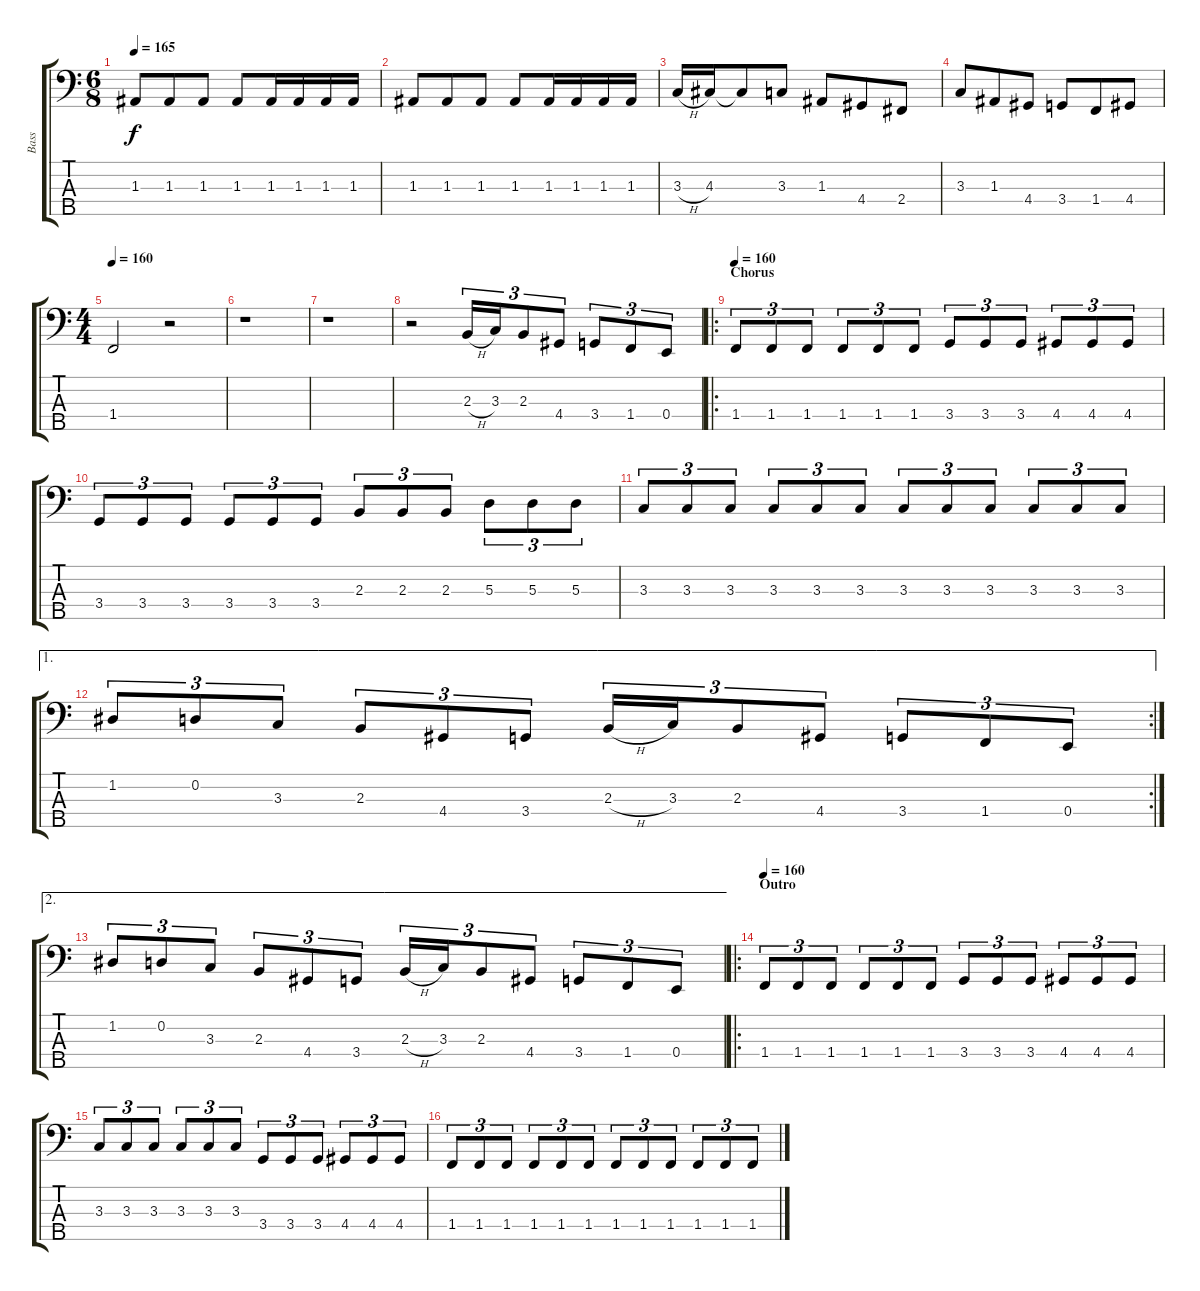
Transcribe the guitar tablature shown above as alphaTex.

\track ("Bass" "Bass") {instrument electricbassfinger}
\staff {score tabs}
\tuning (G2 D2 A1 E1 B0) {hide}
\ts (6 8)
\tempo 165
\clef f4
\ks c
1.3.8{dy f} 1.3.8 1.3.8 1.3.8 1.3.16 1.3.16 1.3.16 1.3.16 |
1.3.8 1.3.8 1.3.8 1.3.8 1.3.16 1.3.16 1.3.16 1.3.16 |
3.3{h}.16 4.3.16 4.3{t}.8 3.3.8 1.3.8 4.4.8 2.4.8 |
3.3.8 1.3.8 4.4.8 3.4.8 1.4.8 4.4.8 |
\ts (4 4)
\tempo 160
1.4.2 r.2 |
r.1 |
r.1 |
r.2 2.3{h}.16{tu (3 2)} 3.3.16{tu (3 2)} 2.3.8{tu (3 2)} 4.4.8{tu (3 2)} 3.4.8{tu (3 2)} 1.4.8{tu (3 2)} 0.4.8{tu (3 2)} |
\ro
\section ("" "Chorus")
\tempo 160
1.4.8{tu (3 2)} 1.4.8{tu (3 2)} 1.4.8{tu (3 2)} 1.4.8{tu (3 2)} 1.4.8{tu (3 2)} 1.4.8{tu (3 2)} 3.4.8{tu (3 2)} 3.4.8{tu (3 2)} 3.4.8{tu (3 2)} 4.4.8{tu (3 2)} 4.4.8{tu (3 2)} 4.4.8{tu (3 2)} |
3.4.8{tu (3 2)} 3.4.8{tu (3 2)} 3.4.8{tu (3 2)} 3.4.8{tu (3 2)} 3.4.8{tu (3 2)} 3.4.8{tu (3 2)} 2.3.8{tu (3 2)} 2.3.8{tu (3 2)} 2.3.8{tu (3 2)} 5.3.8{tu (3 2)} 5.3.8{tu (3 2)} 5.3.8{tu (3 2)} |
3.3.8{tu (3 2)} 3.3.8{tu (3 2)} 3.3.8{tu (3 2)} 3.3.8{tu (3 2)} 3.3.8{tu (3 2)} 3.3.8{tu (3 2)} 3.3.8{tu (3 2)} 3.3.8{tu (3 2)} 3.3.8{tu (3 2)} 3.3.8{tu (3 2)} 3.3.8{tu (3 2)} 3.3.8{tu (3 2)} |
\ae 1
\rc 2
1.2.8{tu (3 2)} 0.2.8{tu (3 2)} 3.3.8{tu (3 2)} 2.3.8{tu (3 2)} 4.4.8{tu (3 2)} 3.4.8{tu (3 2)} 2.3{h}.16{tu (3 2)} 3.3.16{tu (3 2)} 2.3.8{tu (3 2)} 4.4.8{tu (3 2)} 3.4.8{tu (3 2)} 1.4.8{tu (3 2)} 0.4.8{tu (3 2)} |
\ae 2
1.2.8{tu (3 2)} 0.2.8{tu (3 2)} 3.3.8{tu (3 2)} 2.3.8{tu (3 2)} 4.4.8{tu (3 2)} 3.4.8{tu (3 2)} 2.3{h}.16{tu (3 2)} 3.3.16{tu (3 2)} 2.3.8{tu (3 2)} 4.4.8{tu (3 2)} 3.4.8{tu (3 2)} 1.4.8{tu (3 2)} 0.4.8{tu (3 2)} |
\ro
\section ("" "Outro")
\tempo 160
1.4.8{tu (3 2)} 1.4.8{tu (3 2)} 1.4.8{tu (3 2)} 1.4.8{tu (3 2)} 1.4.8{tu (3 2)} 1.4.8{tu (3 2)} 3.4.8{tu (3 2)} 3.4.8{tu (3 2)} 3.4.8{tu (3 2)} 4.4.8{tu (3 2)} 4.4.8{tu (3 2)} 4.4.8{tu (3 2)} |
3.3.8{tu (3 2)} 3.3.8{tu (3 2)} 3.3.8{tu (3 2)} 3.3.8{tu (3 2)} 3.3.8{tu (3 2)} 3.3.8{tu (3 2)} 3.4.8{tu (3 2)} 3.4.8{tu (3 2)} 3.4.8{tu (3 2)} 4.4.8{tu (3 2)} 4.4.8{tu (3 2)} 4.4.8{tu (3 2)} |
1.4.8{tu (3 2)} 1.4.8{tu (3 2)} 1.4.8{tu (3 2)} 1.4.8{tu (3 2)} 1.4.8{tu (3 2)} 1.4.8{tu (3 2)} 1.4.8{tu (3 2)} 1.4.8{tu (3 2)} 1.4.8{tu (3 2)} 1.4.8{tu (3 2)} 1.4.8{tu (3 2)} 1.4.8{tu (3 2)}
